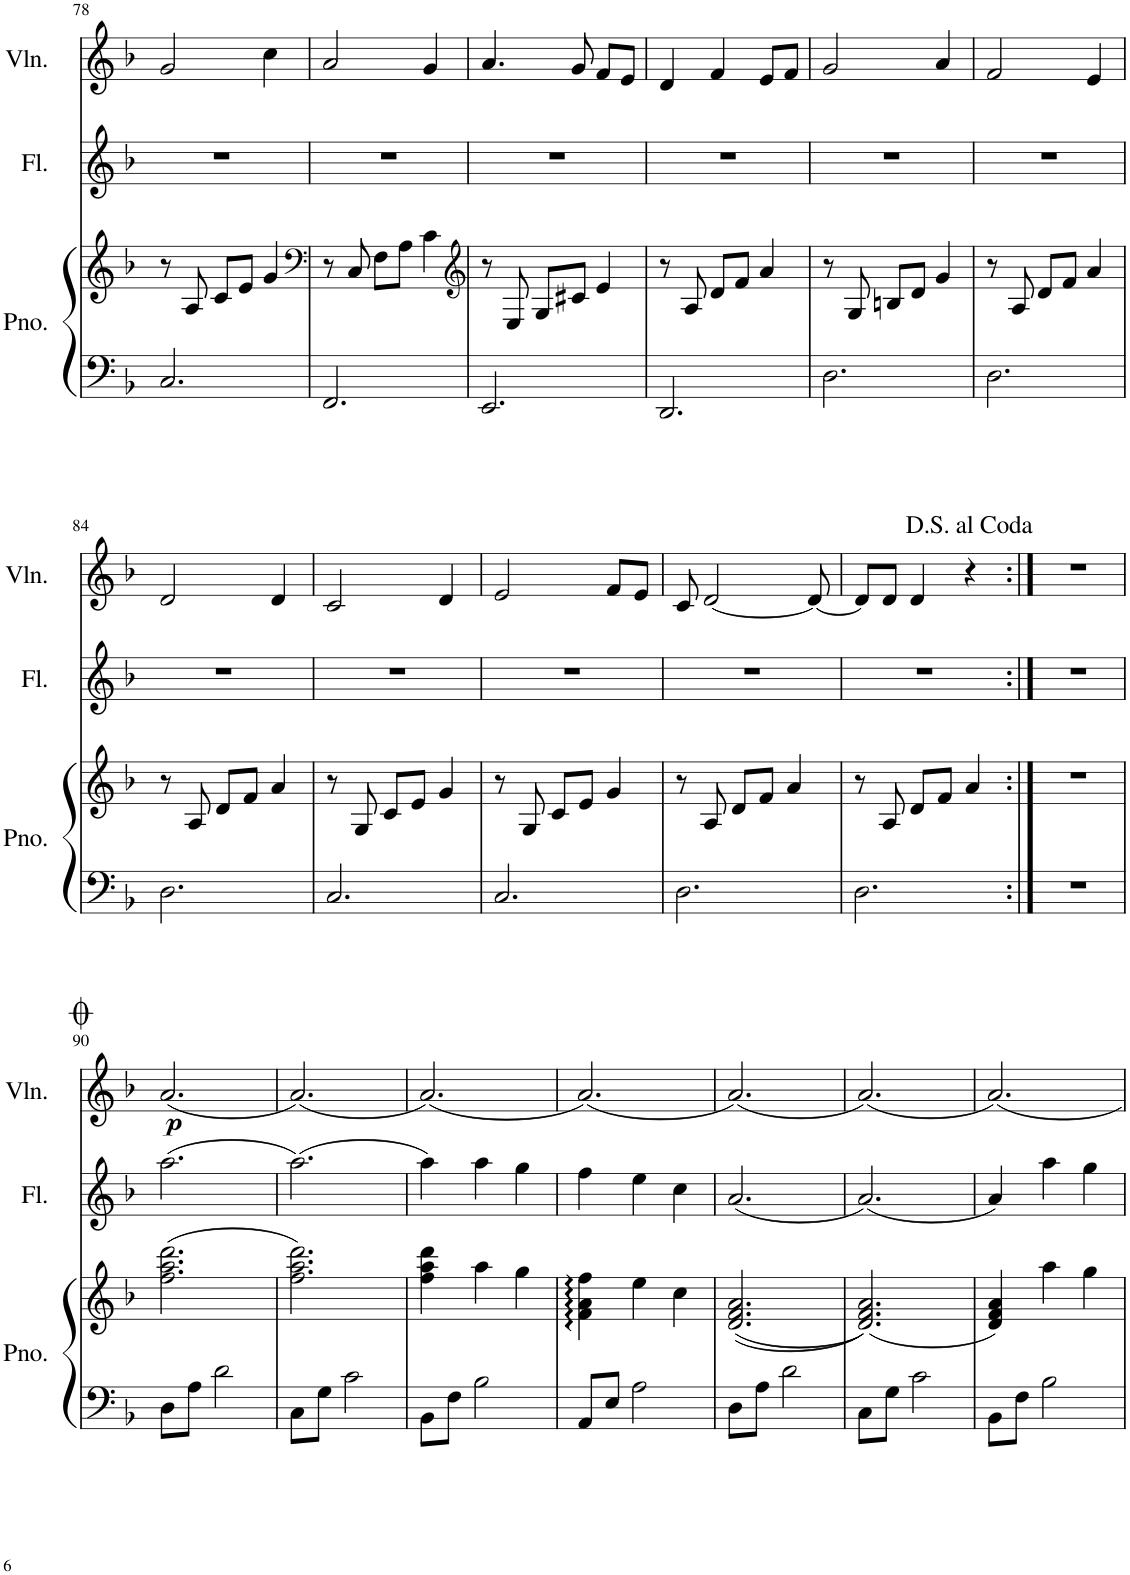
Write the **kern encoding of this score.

**kern	**kern	**kern	**kern	**dynam
*part3	*part3	*part2	*part1	*part1
*staff4	*staff3	*staff2	*staff1	*staff1
*I"Piano	*	*I"Flute	*I"Violin	*
*I'Pno.	*	*I'Fl.	*I'Vln.	*
!!LO:PB:g=z
*clefF4	*clefG2	*clefG2	*clefG2	*
*k[b-]	*k[b-]	*k[b-]	*k[b-]	*
*M3/4	*M3/4	*M3/4	*M3/4	*
=78	=78	=78	=78	=78
2.C/	8r	2.r	2g/	.
.	8A/	.	.	.
.	8c/L	.	.	.
.	8e/J	.	.	.
.	4g/	.	4cc\	.
=79	=79	=79	=79	=79
*	*clefF4	*	*	*
2.FF/	8r	2.r	2a/	.
.	8C/	.	.	.
.	8F\L	.	.	.
.	8A\J	.	.	.
.	4c\	.	4g/	.
=80	=80	=80	=80	=80
*	*clefG2	*	*	*
2.EE/	8r	2.r	4.a/	.
.	8E/	.	.	.
.	8G/L	.	.	.
.	8c#X/J	.	8g/	.
.	4e/	.	8f/L	.
.	.	.	8e/J	.
=81	=81	=81	=81	=81
2.DD/	8r	2.r	4d/	.
.	8A/	.	.	.
.	8d/L	.	4f/	.
.	8f/J	.	.	.
.	4a/	.	8e/L	.
.	.	.	8f/J	.
=82	=82	=82	=82	=82
2.D\	8r	2.r	2g/	.
.	8G/	.	.	.
.	8Bn/L	.	.	.
.	8d/J	.	.	.
.	4g/	.	4a/	.
=83	=83	=83	=83	=83
2.D\	8r	2.r	2f/	.
.	8A/	.	.	.
.	8d/L	.	.	.
.	8f/J	.	.	.
.	4a/	.	4e/	.
!!LO:LB:g=z
=84	=84	=84	=84	=84
2.D\	8r	2.r	2d/	.
.	8A/	.	.	.
.	8d/L	.	.	.
.	8f/J	.	.	.
.	4a/	.	4d/	.
=85	=85	=85	=85	=85
2.C/	8r	2.r	2c/	.
.	8G/	.	.	.
.	8c/L	.	.	.
.	8e/J	.	.	.
.	4g/	.	4d/	.
=86	=86	=86	=86	=86
2.C/	8r	2.r	2e/	.
.	8G/	.	.	.
.	8c/L	.	.	.
.	8e/J	.	.	.
.	4g/	.	8f/L	.
.	.	.	8e/J	.
=87	=87	=87	=87	=87
2.D\	8r	2.r	8c/	.
.	8A/	.	[2d/	.
.	8d/L	.	.	.
.	8f/J	.	.	.
.	4a/	.	.	.
.	.	.	8d/_	.
=88	=88	=88	=88	=88
2.D\	8r	2.r	8d/L]	.
.	8A/	.	8d/J	.
.	8d/L	.	4d/	.
.	8f/J	.	.	.
.	4a/	.	4r	.
=89:|!	=89:|!	=89:|!	=89:|!	=89:|!
2.r	2.r	2.r	2.r	.
!!LO:LB:g=z
=90	=90	=90	=90	=90
!	!	!	!	!LO:DY:b
8D\L	(2.ff\ 2.aa\ 2.ddd\	(2.aa\	(2.a/	p
8A\J	.	.	.	.
2d\	.	.	.	.
=91	=91	=91	=91	=91
8C\L	2.ff\ 2.aa\ 2.ddd\)	(2.aa\)	(2.a/)	.
8G\J	.	.	.	.
2c\	.	.	.	.
=92	=92	=92	=92	=92
8BB-\L	4ff\ 4aa\ 4ddd\	4aa\)	(2.a/)	.
8F\J	.	.	.	.
2B-\	4aa\	4aa\	.	.
.	4gg\	4gg\	.	.
=93	=93	=93	=93	=93
8AA/L	4f\ 4a\ 4ff\	4ff\	(2.a/)	.
8E/J	.	.	.	.
2A\	4ee\	4ee\	.	.
.	4cc\	4cc\	.	.
=94	=94	=94	=94	=94
8D\L	((2.d/ 2.f/ 2.a/	(2.a/	(2.a/)	.
8A\J	.	.	.	.
2d\	.	.	.	.
=95	=95	=95	=95	=95
8C\L	(2.d/ 2.f/ 2.a/))	(2.a/)	(2.a/)	.
8G\J	.	.	.	.
2c\	.	.	.	.
=96	=96	=96	=96	=96
8BB-\L	4d/ 4f/ 4a/)	4a/)	2.a/)	.
8F\J	.	.	.	.
2B-\	4aa\	4aa\	.	.
.	4gg\	4gg\	.	.
=	=	=	=	=
*-	*-	*-	*-	*-
